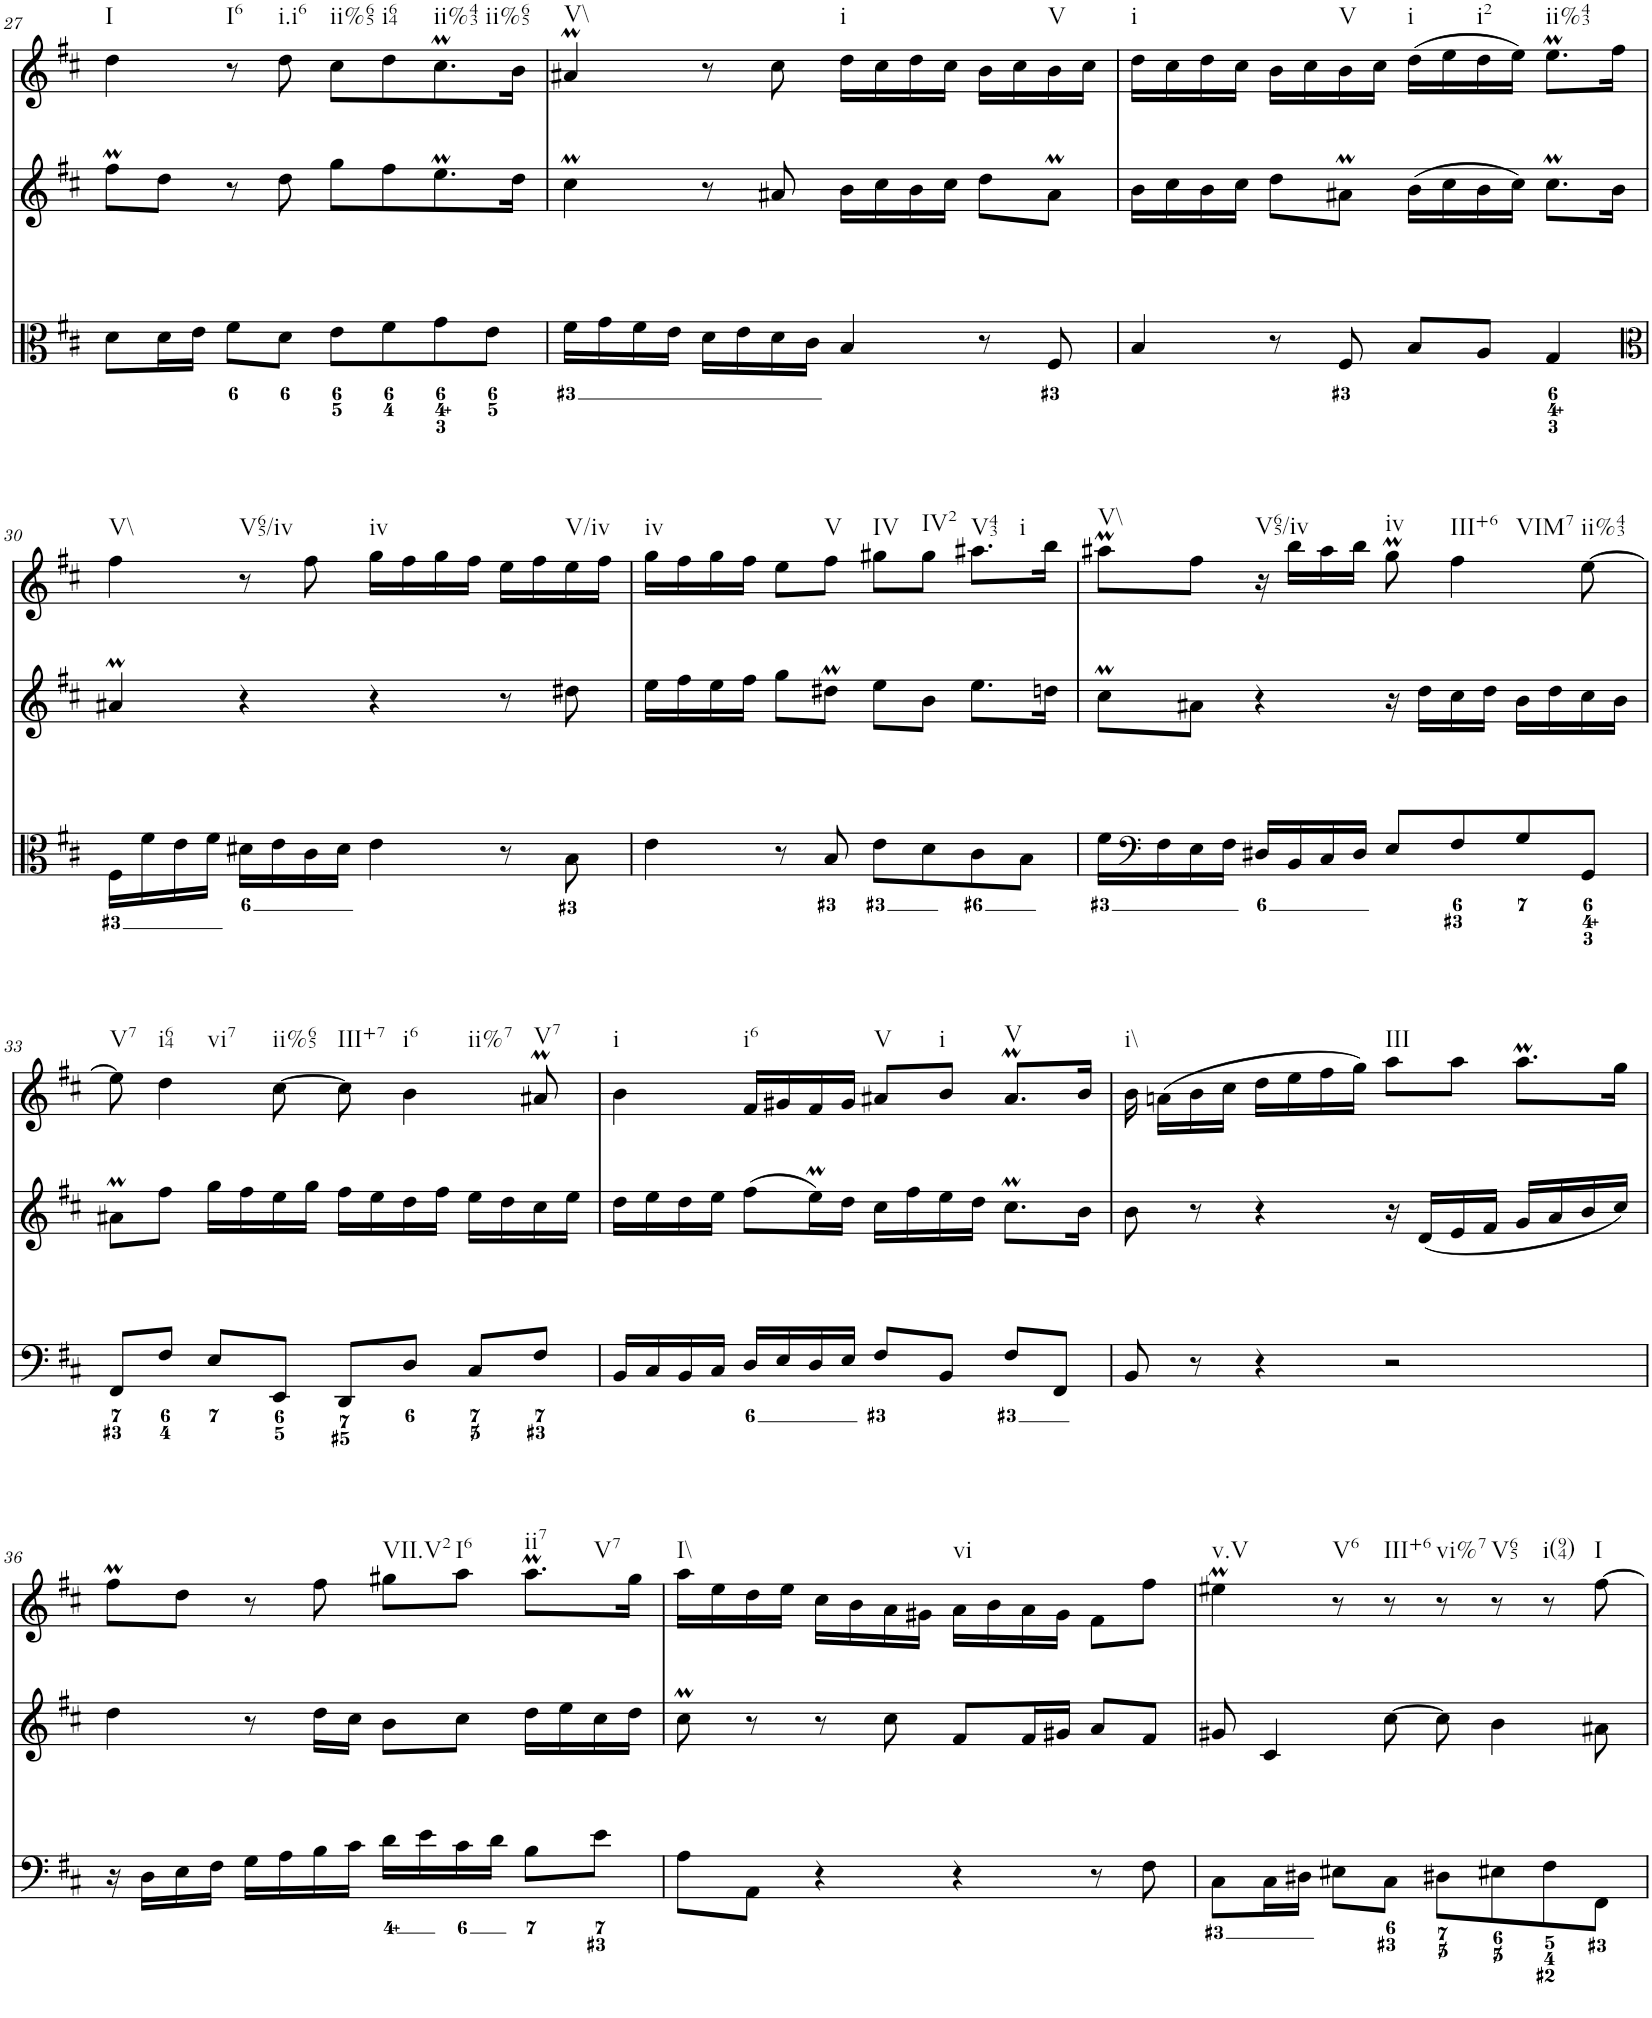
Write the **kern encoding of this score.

**kern	**kern	**kern
*part1	*part1	*part1
*staff3	*staff2	*staff1
*I"Piano	*	*
*I'Pno.	*	*
!!LO:PB:g=z
*clefC3	*clefG2	*clefG2
*k[f#c#]	*k[f#c#]	*k[f#c#]
*M4/4	*M4/4	*M4/4
*met(c)	*met(c)	*met(c)
=27	=27	=27
!	!	!LO:TX:b:t=I
8d\L	8ff#m\L	4dd\
16d\L	8dd\J	.
16e\JJ	.	.
!	!	!LO:TX:b:t=I6
8f#\L	8r	8r
!	!	!LO:TX:b:t=i.i6
8d\J	8dd\	8dd\
!	!	!LO:TX:b:t=ii%65
8e\L	8gg\L	8cc#\L
!	!	!LO:TX:b:t=i64
8f#\	8ff#\	8dd\
!	!	!LO:TX:b:t=ii%43
!	!	!LO:TX:b:t=ii%65
8g\	8.eeM\	8.cc#m\
8e\J	.	.
.	16dd\Jk	16b\Jk
=28	=28	=28
!	!	!LO:TX:b:t=V\\
16f#\LL	4cc#m\	4a#Xm/
16g\	.	.
16f#\	.	.
16e\JJ	.	.
16d\LL	8r	8r
16e\	.	.
16d\	8a#X/	8cc#\
16c#\JJ	.	.
!	!	!LO:TX:b:t=i
4B/	16b\LL	16dd\LL
.	16cc#\	16cc#\
.	16b\	16dd\
.	16cc#\JJ	16cc#\JJ
8r	8dd\L	16b\LL
.	.	16cc#\
!	!	!LO:TX:b:t=V
8F#/	8a#m\J	16b\
.	.	16cc#\JJ
=29	=29	=29
!	!	!LO:TX:b:t=i
4B/	16b\LL	16dd\LL
.	16cc#\	16cc#\
.	16b\	16dd\
.	16cc#\JJ	16cc#\JJ
8r	8dd\L	16b\LL
.	.	16cc#\
!	!	!LO:TX:b:t=V
8F#/	8a#Xm\J	16b\
.	.	16cc#\JJ
!	!	!LO:TX:b:t=i
8B/L	16b\LL	(16dd\LL
.	16cc#\	16ee\
!	!	!LO:TX:b:t=i2
8A/J	16b\	16dd\
.	16cc#\JJ	16ee\JJ)
!	!	!LO:TX:b:t=ii%43
4G/	8.cc#m\L	8.eeM\L
.	16b\Jk	16ff#\Jk
!!LO:LB:g=z
=30	=30	=30
*clefC3	*	*
!	!	!LO:TX:b:t=V\\
16F#\LL	4a#Xm/	4ff#\
16f#\	.	.
16e\	.	.
16f#\JJ	.	.
!	!	!LO:TX:b:t=V65/iv
16d#X\LL	4r	8r
16e\	.	.
16c#\	.	8ff#\
16d#\JJ	.	.
!	!	!LO:TX:b:t=iv
4e\	4r	16gg\LL
.	.	16ff#\
.	.	16gg\
.	.	16ff#\JJ
8r	8r	16ee\LL
.	.	16ff#\
!	!	!LO:TX:b:t=V/iv
8B\	8dd#X\	16ee\
.	.	16ff#\JJ
=31	=31	=31
!	!	!LO:TX:b:t=iv
4e\	16ee\LL	16gg\LL
.	16ff#\	16ff#\
.	16ee\	16gg\
.	16ff#\JJ	16ff#\JJ
8r	8gg\L	8ee\L
!	!	!LO:TX:b:t=V
8B/	8dd#Xm\J	8ff#\J
!	!	!LO:TX:b:t=IV
8e\L	8ee\L	8gg#X\L
!	!	!LO:TX:b:t=IV2
8d\	8b\J	8gg#\J
!	!	!LO:TX:b:t=V43
!	!	!LO:TX:b:t=i
8c#\	8.ee\L	8.aa#X\L
8B\J	.	.
.	16ddn\Jk	16bb\Jk
=32	=32	=32
!	!	!LO:TX:b:t=V\\
16f#\LL	8cc#m\L	8aa#Xm\L
*clefF4	*	*
16F#\	.	.
16E\	8a#X\J	8ff#\J
16F#\JJ	.	.
!	!	!LO:TX:b:t=V65/iv
16D#X/LL	4r	16r
16BB/	.	16bb\LL
16C#/	.	16aa#\
16D#/JJ	.	16bb\JJ
!	!	!LO:TX:b:t=iv
8E/L	16r	8ggM\
.	16dd\LL	.
!	!	!LO:TX:b:t=III+6
!	!	!LO:TX:b:t=VIM7
8F#/	16cc#\	4ff#\
.	16dd\JJ	.
8G/	16b\LL	.
.	16dd\	.
!	!	!LO:TX:b:t=ii%43
8GG/J	16cc#\	[8ee\
.	16b\JJ	.
!!LO:LB:g=z
=33	=33	=33
!	!	!LO:TX:b:t=V7
8FF#/L	8a#Xm\L	8ee\]
!	!	!LO:TX:b:t=i64
!	!	!LO:TX:b:t=vi7
8F#/J	8ff#\J	4dd\
8E/L	16gg\LL	.
.	16ff#\	.
!	!	!LO:TX:b:t=ii%65
8EE/J	16ee\	[8cc#\
.	16gg\JJ	.
!	!	!LO:TX:b:t=III+7
8DD/L	16ff#\LL	8cc#\]
.	16ee\	.
!	!	!LO:TX:b:t=i6
!	!	!LO:TX:b:t=ii%7
8D/J	16dd\	4b\
.	16ff#\JJ	.
8C#/L	16ee\LL	.
.	16dd\	.
!	!	!LO:TX:b:t=V7
8F#/J	16cc#\	8a#Xm/
.	16ee\JJ	.
=34	=34	=34
!	!	!LO:TX:b:t=i
16BB/LL	16dd\LL	4b\
16C#/	16ee\	.
16BB/	16dd\	.
16C#/JJ	16ee\JJ	.
!	!	!LO:TX:b:t=i6
16D/LL	8ff#\L	16f#/LL
16E/	.	16g#X/
16D/	16eeM\L	16f#/
16E/JJ	16dd\JJ	16g#/JJ
!	!	!LO:TX:b:t=V
8F#/L	16cc#\LL	8a#X/L
.	16ff#\	.
!	!	!LO:TX:b:t=i
8BB/J	16ee\	8b/J
.	16dd\JJ	.
!	!	!LO:TX:b:t=V
8F#/L	8.cc#m\L	8.a#m/L
8FF#/J	.	.
.	16b\Jk	16b/Jk
=35	=35	=35
!	!	!LO:TX:b:t=i\\
8BB/	8b\	16b\
.	.	(16an\LL
8r	8r	16b\
.	.	16cc#\JJ
4r	4r	16dd\LL
.	.	16ee\
.	.	16ff#\
.	.	16gg\JJ)
!	!	!LO:TX:b:t=III
2r	16r	8aa\L
.	16d/LL	.
.	16e/	8aa\J
.	16f#/JJ	.
.	16g/LL	8.aaM\L
.	16a/	.
.	16b/	.
.	16cc#/JJ	16gg\Jk
!!LO:LB:g=z
=36	=36	=36
16r	4dd\	8ff#m\L
16D\LL	.	.
16E\	.	8dd\J
16F#\JJ	.	.
16G\LL	8r	8r
16A\	.	.
16B\	16dd\LL	8ff#\
16c#\JJ	16cc#\JJ	.
!	!	!LO:TX:b:t=VII.V2
16d\LL	8b\L	8gg#X\L
16e\	.	.
!	!	!LO:TX:b:t=I6
16c#\	8cc#\J	8aa\J
16d\JJ	.	.
!	!	!LO:TX:b:t=ii7
!	!	!LO:TX:b:t=V7
8B\L	16dd\LL	8.aaM\L
.	16ee\	.
8e\J	16cc#\	.
.	16dd\JJ	16gg#\Jk
=37	=37	=37
!	!	!LO:TX:b:t=I\\
8A\L	8cc#m\	16aa\LL
.	.	16ee\
8AA\J	8r	16dd\
.	.	16ee\JJ
4r	8r	16cc#\LL
.	.	16b\
.	8cc#\	16a\
.	.	16g#X\JJ
!	!	!LO:TX:b:t=vi
4r	8f#/L	16a\LL
.	.	16b\
.	16f#/L	16a\
.	16g#X/JJ	16g#\JJ
8r	8a/L	8f#\L
8F#\	8f#/J	8ff#\J
=38	=38	=38
!	!	!LO:TX:b:t=v.V
8C#\L	8g#X/	4ee#Xm\
16C#\L	4c#/	.
16D#X\JJ	.	.
!	!	!LO:TX:b:t=V6
8E#X\L	.	8r
!	!	!LO:TX:b:t=III+6
8C#\J	[8cc#\	8r
!	!	!LO:TX:b:t=vi%7
8D#X\L	8cc#\]	8r
!	!	!LO:TX:b:t=V65
8E#X\	4b\	8r
!	!	!LO:TX:b:t=i(94)
8F#\	.	8r
!	!	!LO:TX:b:t=I
8FF#\J	8a#X\	[8ff#\
=	=	=
*-	*-	*-
